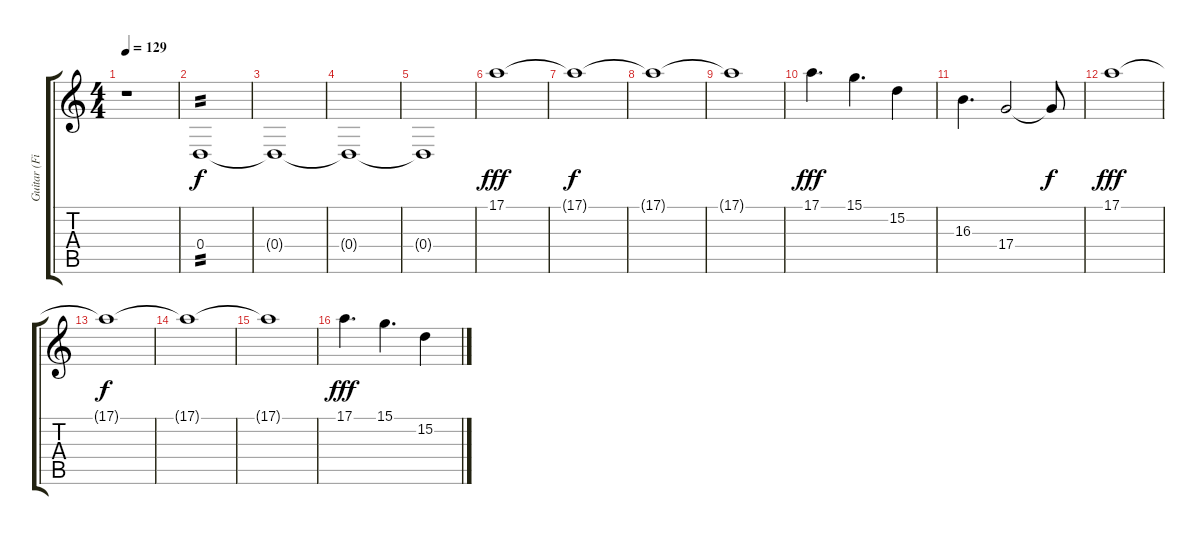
\track ("Guitar (Fill)" "Guitar (Fi") {instrument lead2sawtooth}
\staff {score tabs}
\tuning (E4 B3 G3 D3 A2 E2) {hide}
\ts (4 4)
\tempo 129
\clef g2
\ks c
r.1{dy f instrument lead2sawtooth} |
0.4.1{tp 2 volume 8} |
0.4{t}.1 |
0.4{t}.1 |
0.4{t}.1 |
17.1.1{dy fff volume 5} |
17.1{t}.1{dy f} |
17.1{t}.1 |
17.1{t}.1 |
17.1.4{d dy fff} 15.1.4{d} 15.2.4 |
16.3.4{d} 17.4.2 17.4{t}.8{dy f} |
17.1.1{dy fff} |
17.1{t}.1{dy f} |
17.1{t}.1 |
17.1{t}.1 |
17.1.4{d dy fff} 15.1.4{d} 15.2.4
